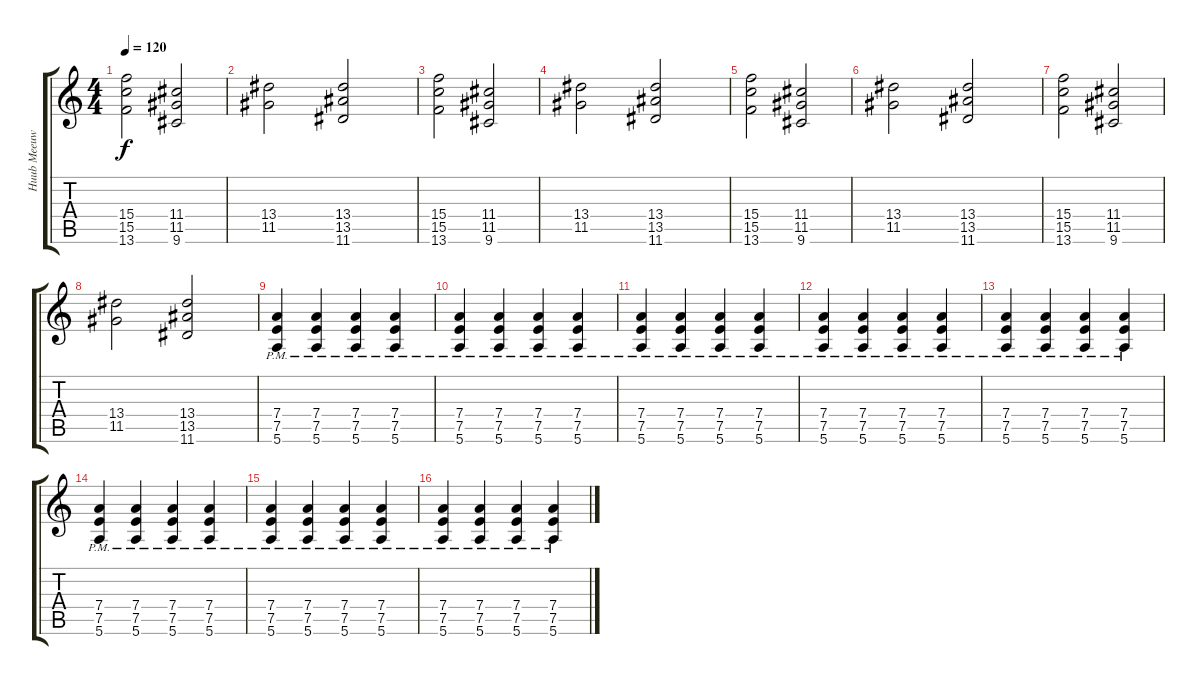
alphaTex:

\track ("Huub Meeuwsen" "Huub Meeuw") {instrument overdrivenguitar}
\staff {score tabs}
\tuning (E4 B3 G3 D3 A2 E2) {hide}
\ts (4 4)
\tempo 120
\clef g2
\ks c
(15.4 15.5 13.6).2{dy f} (11.4 11.5 9.6).2 |
(13.4 11.5).2 (13.4 13.5 11.6).2 |
(15.4 15.5 13.6).2 (11.4 11.5 9.6).2 |
(13.4 11.5).2 (13.4 13.5 11.6).2 |
(15.4 15.5 13.6).2 (11.4 11.5 9.6).2 |
(13.4 11.5).2 (13.4 13.5 11.6).2 |
(15.4 15.5 13.6).2 (11.4 11.5 9.6).2 |
(13.4 11.5).2 (13.4 13.5 11.6).2 |
(7.4{pm} 7.5{pm} 5.6{pm}).4 (7.4{pm} 7.5{pm} 5.6{pm}).4 (7.4{pm} 7.5{pm} 5.6{pm}).4 (7.4{pm} 7.5{pm} 5.6{pm}).4 |
(7.4{pm} 7.5{pm} 5.6{pm}).4 (7.4{pm} 7.5{pm} 5.6{pm}).4 (7.4{pm} 7.5{pm} 5.6{pm}).4 (7.4{pm} 7.5{pm} 5.6{pm}).4 |
(7.4{pm} 7.5{pm} 5.6{pm}).4 (7.4{pm} 7.5{pm} 5.6{pm}).4 (7.4{pm} 7.5{pm} 5.6{pm}).4 (7.4{pm} 7.5{pm} 5.6{pm}).4 |
(7.4{pm} 7.5{pm} 5.6{pm}).4 (7.4{pm} 7.5{pm} 5.6{pm}).4 (7.4{pm} 7.5{pm} 5.6{pm}).4 (7.4{pm} 7.5{pm} 5.6{pm}).4 |
(7.4{pm} 7.5{pm} 5.6{pm}).4 (7.4{pm} 7.5{pm} 5.6{pm}).4 (7.4{pm} 7.5{pm} 5.6{pm}).4 (7.4{pm} 7.5{pm} 5.6{pm}).4 |
(7.4{pm} 7.5{pm} 5.6{pm}).4 (7.4{pm} 7.5{pm} 5.6{pm}).4 (7.4{pm} 7.5{pm} 5.6{pm}).4 (7.4{pm} 7.5{pm} 5.6{pm}).4 |
(7.4{pm} 7.5{pm} 5.6{pm}).4 (7.4{pm} 7.5{pm} 5.6{pm}).4 (7.4{pm} 7.5{pm} 5.6{pm}).4 (7.4{pm} 7.5{pm} 5.6{pm}).4 |
(7.4{pm} 7.5{pm} 5.6{pm}).4 (7.4{pm} 7.5{pm} 5.6{pm}).4 (7.4{pm} 7.5{pm} 5.6{pm}).4 (7.4{pm} 7.5{pm} 5.6{pm}).4
